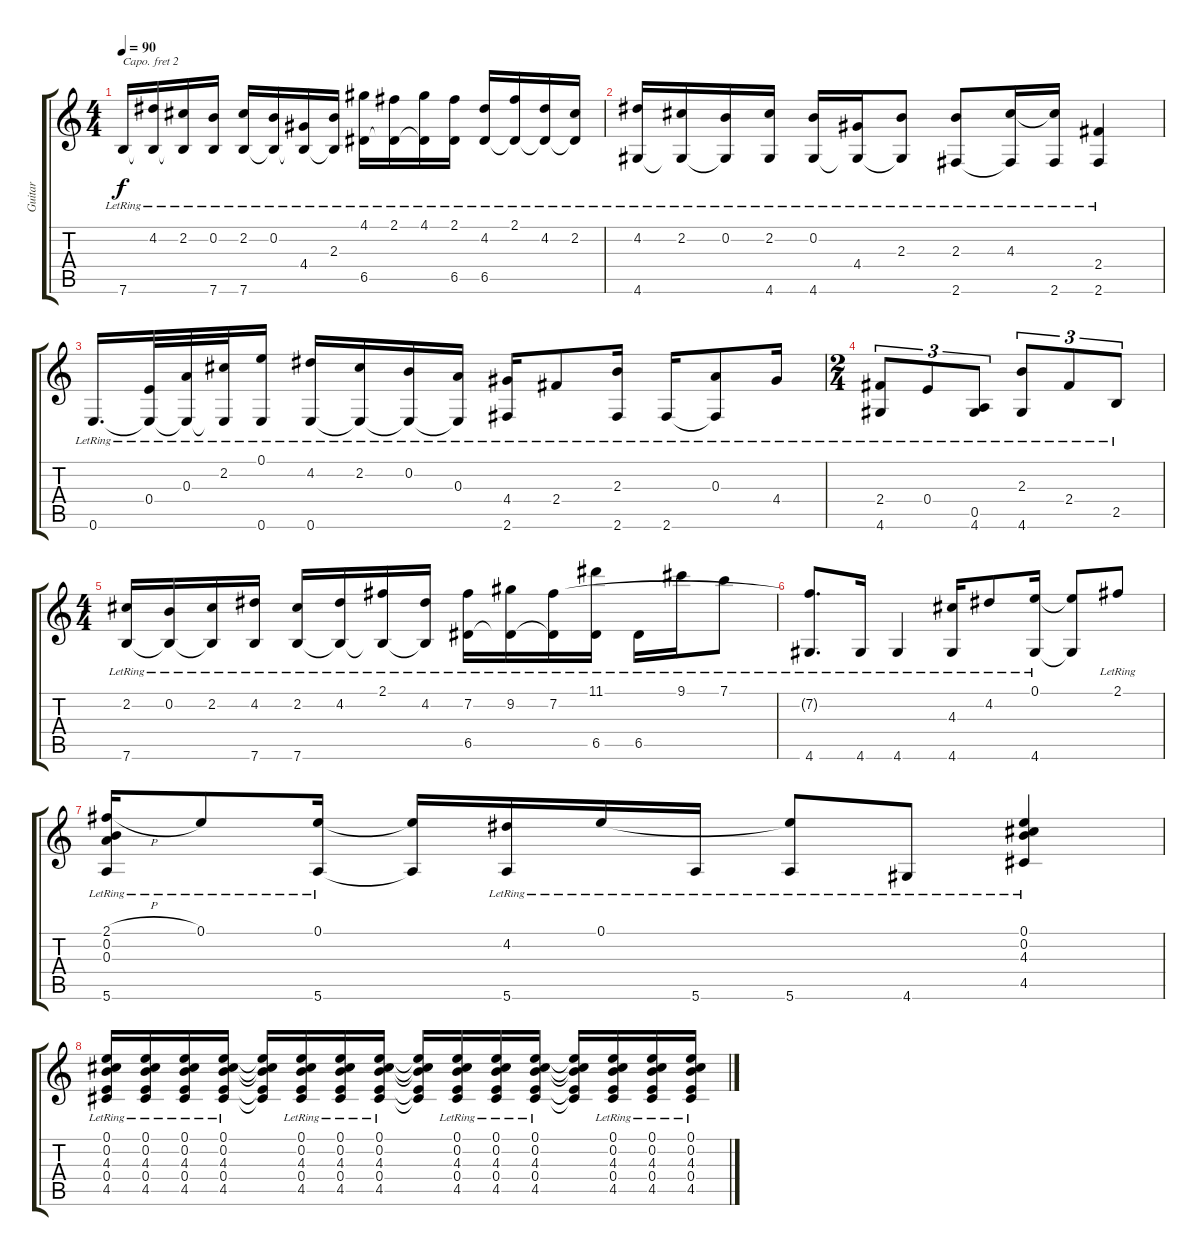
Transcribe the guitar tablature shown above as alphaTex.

\track ("Guitar" "Guitar") {instrument acousticguitarsteel}
\staff {score tabs}
\capo 2
\tuning (D4 A3 G3 D3 G2 D2) {hide}
\ts (4 4)
\tempo 90
\clef g2
\ks c
7.6{lr}.16{dy f} (4.2{lr} 7.6{t}).16 (2.2{lr} 7.6{t}).16 (0.2{lr} 7.6{lr}).16 (2.2{lr} 7.6{lr}).16 (0.2{lr} 7.6{t}).16 (4.4{lr} 7.6{t}).16 (2.3{lr} 7.6{t}).16 (4.1{lr} 6.5{lr}).16 (2.1{lr} 6.5{t}).16 (4.1{lr} 6.5{t}).16 (2.1{lr} 6.5{lr}).16 (4.2{lr} 6.5{lr}).16 (2.1{lr} 6.5{t}).16 (4.2{lr} 6.5{t}).16 (2.2{lr} 6.5{t}).16 |
(4.2{lr} 4.6{lr}).16 (2.2{lr} 4.6{t}).16 (0.2{lr} 4.6{t}).16 (2.2{lr} 4.6{lr}).16 (0.2{lr} 4.6{lr}).16 (4.4{lr} 4.6{t}).16 (2.3{lr} 4.6{t}).8 (2.3{lr} 2.6{lr}).8 (4.3{lr} 2.6{t}).16 (4.3{t} 2.6{lr}).16 (2.4{lr} 2.6{lr}).4 |
0.6{lr}.16{d} (0.4{lr} 0.6{t}).32 (0.3{lr} 0.6{t}).32 (2.2{lr} 0.6{t}).32 (0.1{lr} 0.6{lr}).16 (4.2{lr} 0.6{lr}).16 (2.2{lr} 0.6{t}).16 (0.2{lr} 0.6{t}).16 (0.3{lr} 0.6{t}).16 (4.4{lr} 2.6{lr}).16 2.4{lr}.8 (2.3{lr} 2.6{lr}).16 2.6{lr}.16 (0.3{lr} 2.6{t}).8 4.4{lr}.16 |
\ts (2 4)
(2.4{lr} 4.6{lr}).8{tu (3 2)} 0.4{lr}.8{tu (3 2)} (0.5{lr} 4.6{lr}).8{tu (3 2)} (2.3{lr} 4.6{lr}).8{tu (3 2)} 2.4{lr}.8{tu (3 2)} 2.5{lr}.8{tu (3 2)} |
\ts (4 4)
(2.2{lr} 7.6{lr}).16 (0.2{lr} 7.6{t}).16 (2.2{lr} 7.6{t}).16 (4.2{lr} 7.6{lr}).16 (2.2{lr} 7.6{lr}).16 (4.2{lr} 7.6{t}).16 (2.1{lr} 7.6{t}).16 (4.2{lr} 7.6{t}).16 (7.2{lr} 6.5{lr}).16 (9.2{lr} 6.5{t}).16 (7.2{lr} 6.5{t}).16 (11.1{lr} 6.5{lr}).16 6.5{lr}.16 9.1{lr}.16 7.1{lr}.8 |
(7.2{t} 4.6{lr}).8{d} 4.6{lr}.16 4.6{lr}.4 (4.3{lr} 4.6{lr}).16 4.2{lr}.8 (0.1{lr} 4.6{lr}).16 (0.1{t} 4.6{t}).8 2.1{lr}.8 |
(2.1{h lr} 0.2{lr} 0.3{lr} 5.6{lr}).16 0.1{lr}.8 (0.1{lr} 5.6{lr}).16 (0.1{t} 5.6{t}).16 (4.2{lr} 5.6{lr}).16 0.1{lr}.16 5.6{lr}.16 (0.1{t} 5.6{lr}).8 4.6{lr}.8 (0.1{lr} 0.2{lr} 4.3{lr} 4.5{lr}).4 |
(0.1{lr} 0.2{lr} 4.3{lr} 0.4{lr} 4.5{lr}).16 (0.1{lr} 0.2{lr} 4.3{lr} 0.4{lr} 4.5{lr}).16 (0.1{lr} 0.2{lr} 4.3{lr} 0.4{lr} 4.5{lr}).16 (0.1{lr} 0.2{lr} 4.3{lr} 0.4{lr} 4.5{lr}).16 (0.1{t} 0.2{t} 4.3{t} 0.4{t} 4.5{t}).16 (0.1{lr} 0.2{lr} 4.3{lr} 0.4{lr} 4.5{lr}).16 (0.1{lr} 0.2{lr} 4.3{lr} 0.4{lr} 4.5{lr}).16 (0.1{lr} 0.2{lr} 4.3{lr} 0.4{lr} 4.5{lr}).16 (0.1{t} 0.2{t} 4.3{t} 0.4{t} 4.5{t}).16 (0.1{lr} 0.2{lr} 4.3{lr} 0.4{lr} 4.5{lr}).16 (0.1{lr} 0.2{lr} 4.3{lr} 0.4{lr} 4.5{lr}).16 (0.1{lr} 0.2{lr} 4.3{lr} 0.4{lr} 4.5{lr}).16 (0.1{t} 0.2{t} 4.3{t} 0.4{t} 4.5{t}).16 (0.1{lr} 0.2{lr} 4.3{lr} 0.4{lr} 4.5{lr}).16 (0.1{lr} 0.2{lr} 4.3{lr} 0.4{lr} 4.5{lr}).16 (0.1{lr} 0.2{lr} 4.3{lr} 0.4{lr} 4.5{lr}).16
